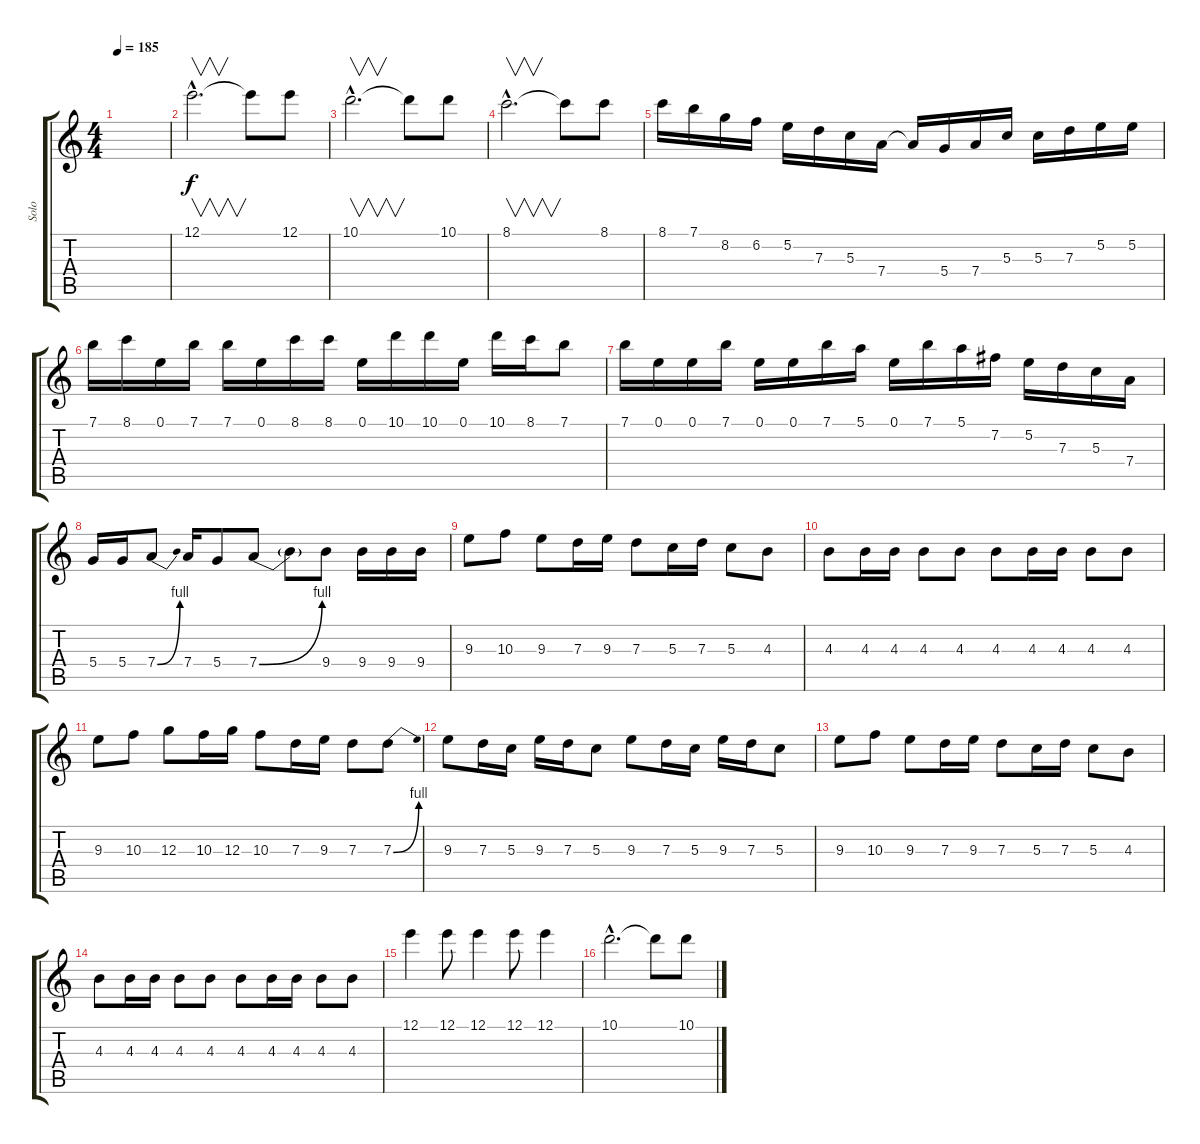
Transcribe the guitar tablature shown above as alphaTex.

\track ("Solo" "Solo") {instrument distortionguitar}
\staff {score tabs}
\tuning (E4 B3 G3 D3 A2 E2) {hide}
\ts (4 4)
\tempo 185
\clef g2
\ks c
|
12.1{hac}.2{v d} 12.1{t}.8 12.1.8 |
10.1{hac}.2{v d} 10.1{t}.8 10.1.8 |
8.1{hac}.2{v d} 8.1{t}.8 8.1.8 |
8.1.16 7.1.16 8.2.16 6.2.16 5.2.16 7.3.16 5.3.16 7.4.16 7.4{t}.16 5.4.16 7.4.16 5.3.16 5.3.16 7.3.16 5.2.16 5.2.16 |
7.1.16 8.1.16 0.1.16 7.1.16 7.1.16 0.1.16 8.1.16 8.1.16 0.1.16 10.1.16 10.1.16 0.1.16 10.1.16 8.1.16 7.1.8 |
7.1.16 0.1.16 0.1.16 7.1.16 0.1.16 0.1.16 7.1.16 5.1.16 0.1.16 7.1.16 5.1.16 7.2.16 5.2.16 7.3.16 5.3.16 7.4.16 |
5.4.16 5.4.16 7.4{be (bend 0 0 60 4)}.8 7.4.16 5.4.8 7.4{be (bend 0 0 60 4)}.8 7.4{t}.8 9.4.8 9.4.16 9.4.16 9.4.16 |
9.3.8 10.3.8 9.3.8 7.3.16 9.3.16 7.3.8 5.3.16 7.3.16 5.3.8 4.3.8 |
4.3.8 4.3.16 4.3.16 4.3.8 4.3.8 4.3.8 4.3.16 4.3.16 4.3.8 4.3.8 |
9.3.8 10.3.8 12.3.8 10.3.16 12.3.16 10.3.8 7.3.16 9.3.16 7.3.8 7.3{be (bend 0 0 60 4)}.8 |
9.3.8 7.3.16 5.3.16 9.3.16 7.3.16 5.3.8 9.3.8 7.3.16 5.3.16 9.3.16 7.3.16 5.3.8 |
9.3.8 10.3.8 9.3.8 7.3.16 9.3.16 7.3.8 5.3.16 7.3.16 5.3.8 4.3.8 |
4.3.8 4.3.16 4.3.16 4.3.8 4.3.8 4.3.8 4.3.16 4.3.16 4.3.8 4.3.8 |
12.1.4 12.1.8 12.1.4 12.1.8 12.1.4 |
10.1{hac}.2{d} 10.1{t}.8 10.1.8
